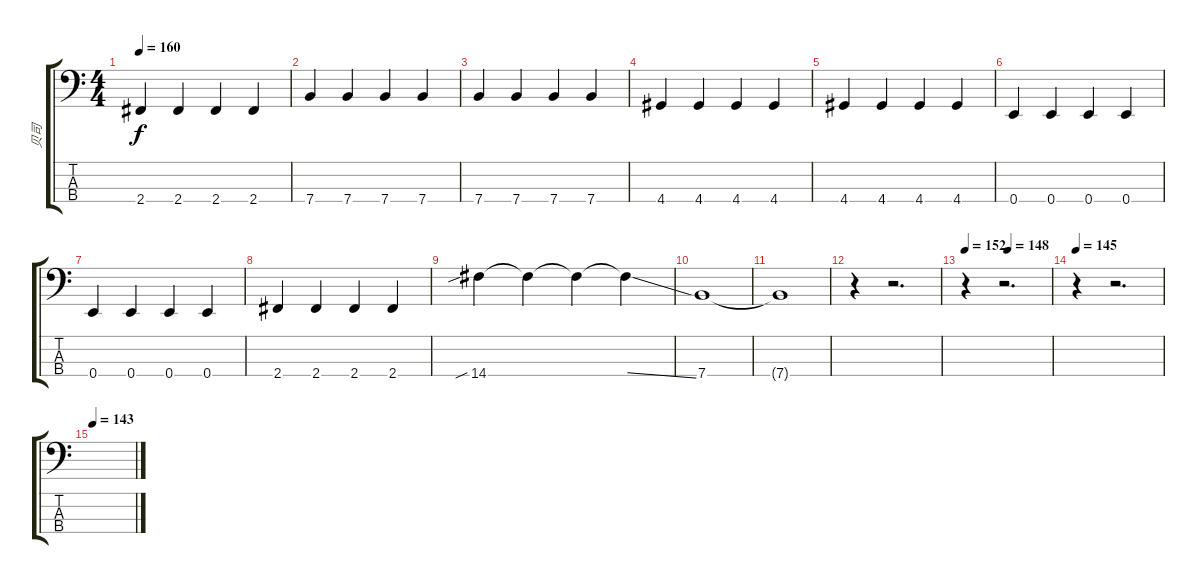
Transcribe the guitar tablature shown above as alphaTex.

\track ("贝司" "贝司") {instrument electricbassfinger}
\staff {score tabs}
\tuning (G2 D2 A1 E1) {hide}
\ts (4 4)
\tempo 160
\clef f4
\ks c
2.4.4{dy f} 2.4.4 2.4.4 2.4.4 |
7.4.4 7.4.4 7.4.4 7.4.4 |
7.4.4 7.4.4 7.4.4 7.4.4 |
4.4.4 4.4.4 4.4.4 4.4.4 |
4.4.4 4.4.4 4.4.4 4.4.4 |
0.4.4 0.4.4 0.4.4 0.4.4 |
0.4.4 0.4.4 0.4.4 0.4.4 |
2.4.4 2.4.4 2.4.4 2.4.4 |
14.4{sib}.4 14.4{t}.4 14.4{t}.4 14.4{ss t}.4 |
7.4.1 |
7.4{t}.1 |
r.4 r.2{d} |
\tempo 152
\tempo (148 0.5)
r.4 r.2{d} |
\tempo 145
r.4 r.2{d} |
\tempo 143
